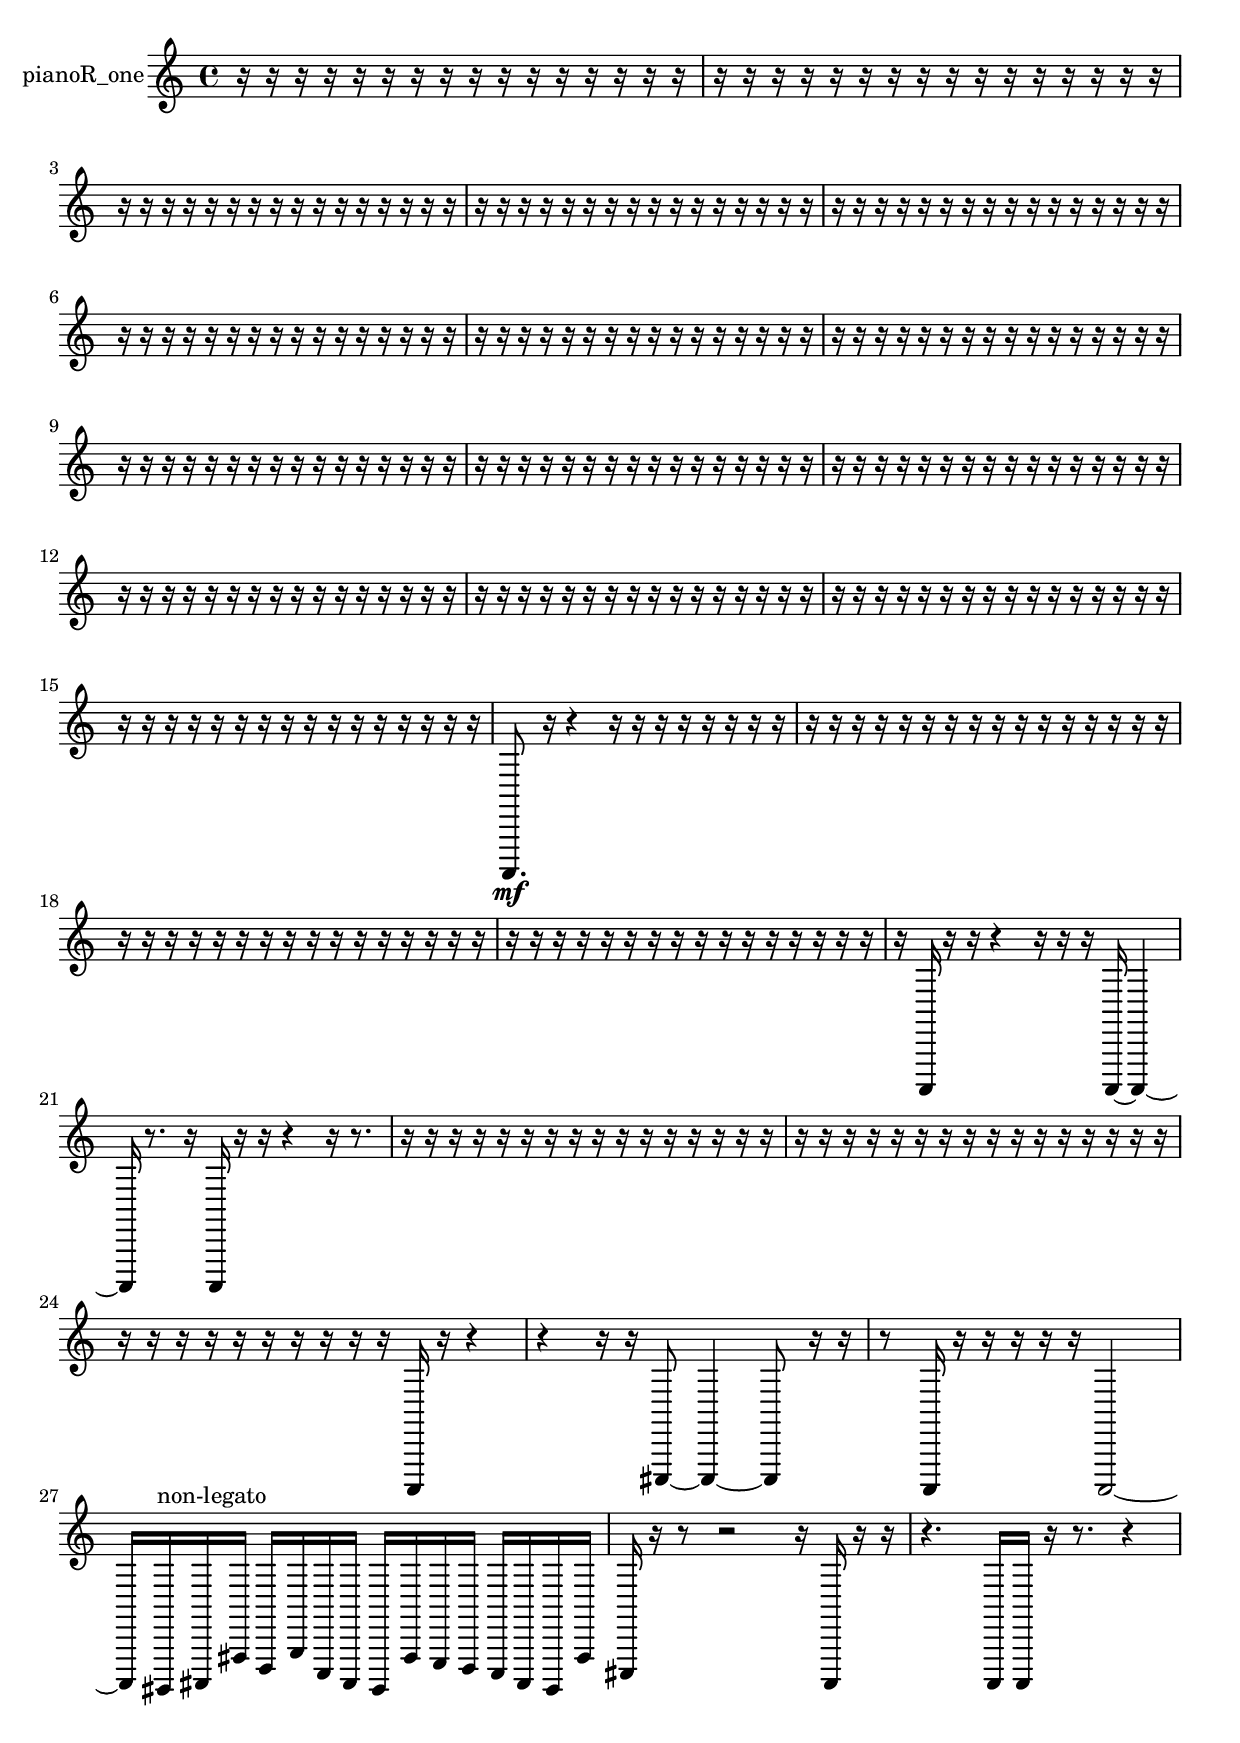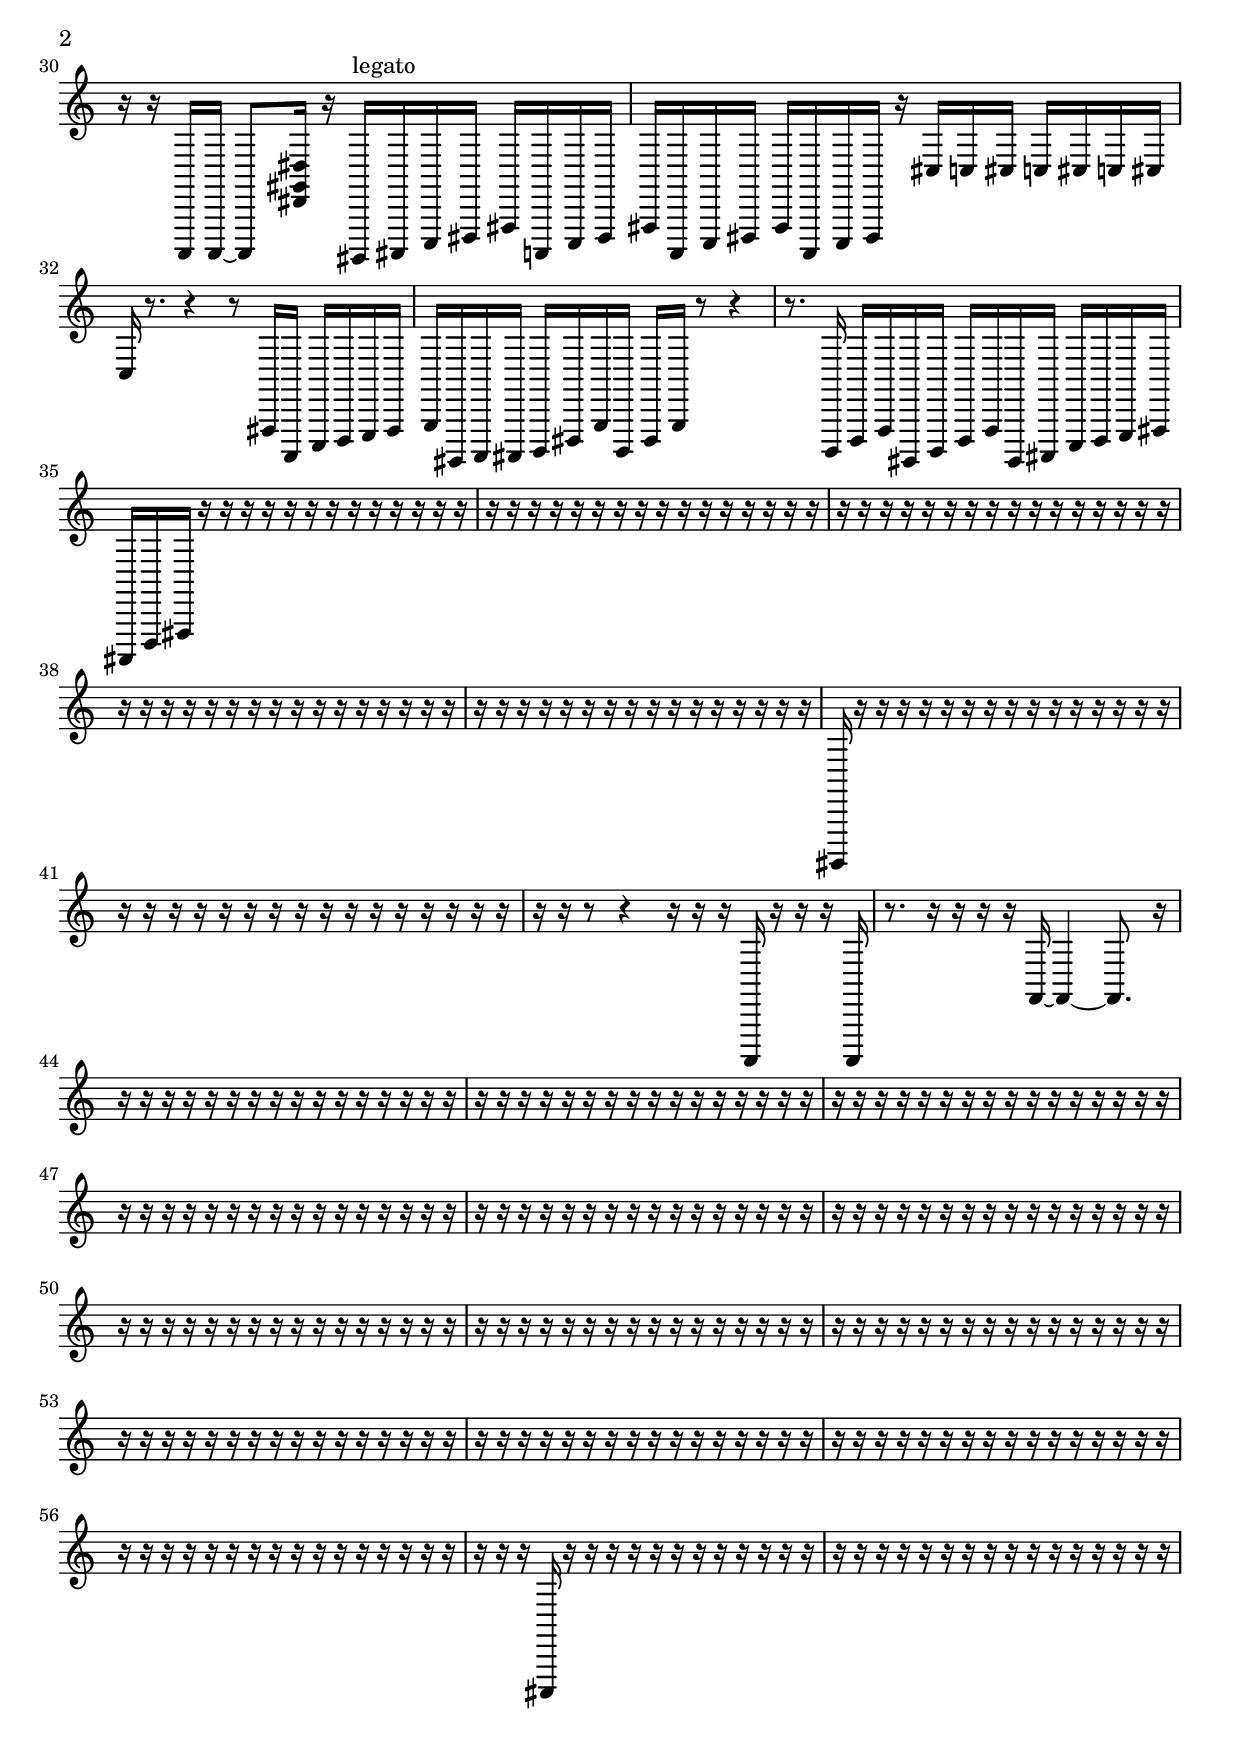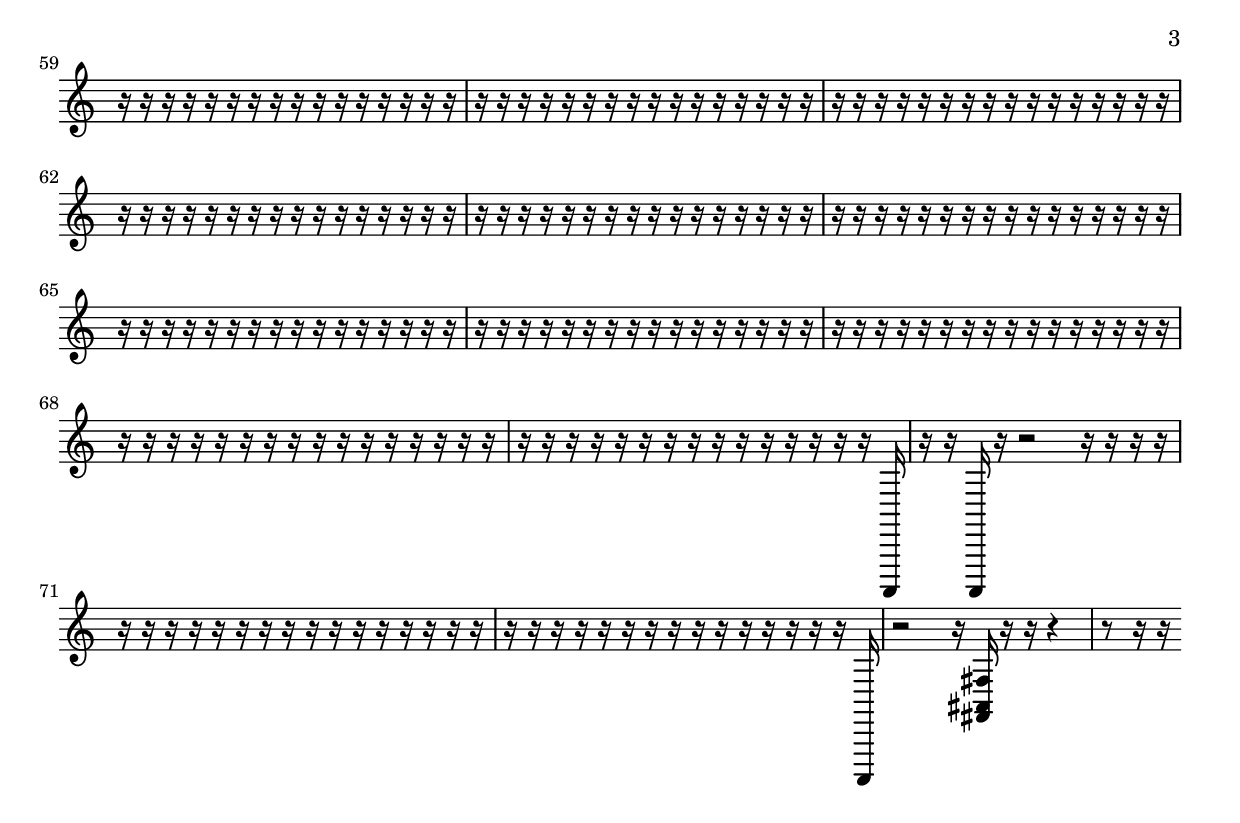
% [notes] external for Pure Data
% development-version July 14, 2014 
% by Jaime E. Oliver La Rosa
% la.rosa@nyu.edu
% @ the Waverly Labs in NYU MUSIC FAS
% Open this file with Lilypond
% more information is available at lilypond.org
% Released under the GNU General Public License.

% HEADERS

glissandoSkipOn = {
  \override NoteColumn.glissando-skip = ##t
  \hide NoteHead
  \hide Accidental
  \hide Tie
  \override NoteHead.no-ledgers = ##t
}

glissandoSkipOff = {
  \revert NoteColumn.glissando-skip
  \undo \hide NoteHead
  \undo \hide Tie
  \undo \hide Accidental
  \revert NoteHead.no-ledgers
}
pianoR_one_part = {

  \time 4/4

  \clef treble 
  % ________________________________________bar 1 :
  r16  r16  r16  r16 
  r16  r16  r16  r16 
  r16  r16  r16  r16 
  r16  r16  r16  r16  |
  % ________________________________________bar 2 :
  r16  r16  r16  r16 
  r16  r16  r16  r16 
  r16  r16  r16  r16 
  r16  r16  r16  r16  |
  % ________________________________________bar 3 :
  r16  r16  r16  r16 
  r16  r16  r16  r16 
  r16  r16  r16  r16 
  r16  r16  r16  r16  |
  % ________________________________________bar 4 :
  r16  r16  r16  r16 
  r16  r16  r16  r16 
  r16  r16  r16  r16 
  r16  r16  r16  r16  |
  % ________________________________________bar 5 :
  r16  r16  r16  r16 
  r16  r16  r16  r16 
  r16  r16  r16  r16 
  r16  r16  r16  r16  |
  % ________________________________________bar 6 :
  r16  r16  r16  r16 
  r16  r16  r16  r16 
  r16  r16  r16  r16 
  r16  r16  r16  r16  |
  % ________________________________________bar 7 :
  r16  r16  r16  r16 
  r16  r16  r16  r16 
  r16  r16  r16  r16 
  r16  r16  r16  r16  |
  % ________________________________________bar 8 :
  r16  r16  r16  r16 
  r16  r16  r16  r16 
  r16  r16  r16  r16 
  r16  r16  r16  r16  |
  % ________________________________________bar 9 :
  r16  r16  r16  r16 
  r16  r16  r16  r16 
  r16  r16  r16  r16 
  r16  r16  r16  r16  |
  % ________________________________________bar 10 :
  r16  r16  r16  r16 
  r16  r16  r16  r16 
  r16  r16  r16  r16 
  r16  r16  r16  r16  |
  % ________________________________________bar 11 :
  r16  r16  r16  r16 
  r16  r16  r16  r16 
  r16  r16  r16  r16 
  r16  r16  r16  r16  |
  % ________________________________________bar 12 :
  r16  r16  r16  r16 
  r16  r16  r16  r16 
  r16  r16  r16  r16 
  r16  r16  r16  r16  |
  % ________________________________________bar 13 :
  r16  r16  r16  r16 
  r16  r16  r16  r16 
  r16  r16  r16  r16 
  r16  r16  r16  r16  |
  % ________________________________________bar 14 :
  r16  r16  r16  r16 
  r16  r16  r16  r16 
  r16  r16  r16  r16 
  r16  r16  r16  r16  |
  % ________________________________________bar 15 :
  r16  r16  r16  r16 
  r16  r16  r16  r16 
  r16  r16  r16  r16 
  r16  r16  r16  r16  |
  % ________________________________________bar 16 :
  a,,,8.\mf  r16 
  r4 
  r16  r16  r16  r16 
  r16  r16  r16  r16  |
  % ________________________________________bar 17 :
  r16  r16  r16  r16 
  r16  r16  r16  r16 
  r16  r16  r16  r16 
  r16  r16  r16  r16  |
  % ________________________________________bar 18 :
  r16  r16  r16  r16 
  r16  r16  r16  r16 
  r16  r16  r16  r16 
  r16  r16  r16  r16  |
  % ________________________________________bar 19 :
  r16  r16  r16  r16 
  r16  r16  r16  r16 
  r16  r16  r16  r16 
  r16  r16  r16  r16  |
  % ________________________________________bar 20 :
  r16  a,,,16  r16  r16 
  r4 
  r16  r16  r16  a,,,16~ 
  a,,,4~  |
  % ________________________________________bar 21 :
  a,,,16  r8. 
  r16  a,,,16  r16  r16 
  r4 
  r16  r8.  |
  % ________________________________________bar 22 :
  r16  r16  r16  r16 
  r16  r16  r16  r16 
  r16  r16  r16  r16 
  r16  r16  r16  r16  |
  % ________________________________________bar 23 :
  r16  r16  r16  r16 
  r16  r16  r16  r16 
  r16  r16  r16  r16 
  r16  r16  r16  r16  |
  % ________________________________________bar 24 :
  r16  r16  r16  r16 
  r16  r16  r16  r16 
  r16  r16  a,,,16  r16 
  r4  |
  % ________________________________________bar 25 :
  r4 
  r16  r16  cis,,8~ 
  cis,,4~ 
  cis,,8  r16  r16  |
  % ________________________________________bar 26 :
  r8  a,,,16  r16 
  r16  r16  r16  r16 
  a,,,2~  |
  % ________________________________________bar 27 :
  a,,,16  gis,,,16^\markup {non-legato }  ais,,,16  fis,,16 
  d,,16  g,,16  c,,16  ais,,,16 
  gis,,,16  fis,,16  e,,16  d,,16 
  c,,16  ais,,,16  gis,,,16  fis,,16  |
  % ________________________________________bar 28 :
  cis,,16  r16  r8 
  r2 
  r16  a,,,16  r16  r16  |
  % ________________________________________bar 29 :
  r4. 
  a,,,16  a,,,16 
  r16  r8. 
  r4  |
  % ________________________________________bar 30 :
  r16  r16  a,,,16  a,,,16~ 
  a,,,8  <dis, gis, dis >16  r16 
  gis,,,16^\markup {legato }  ais,,,16  c,,16  dis,,16 
  fis,,16  a,,,16  c,,16  dis,,16  |
  % ________________________________________bar 31 :
  fis,,16  a,,,16  c,,16  dis,,16 
  fis,,16  a,,,16  c,,16  dis,,16 
  r16  cis16  c16  cis16 
  c16  cis16  c16  cis16  |
  % ________________________________________bar 32 :
  c16  r8. 
  r4 
  r8  fis,,16  a,,,16 
  c,,16  d,,16  e,,16  fis,,16  |
  % ________________________________________bar 33 :
  g,,16  gis,,,16  a,,,16  ais,,,16 
  b,,,16  dis,,16  g,,16  b,,,16 
  dis,,16  g,,16  r8 
  r4  |
  % ________________________________________bar 34 :
  r8.  b,,,16 
  d,,16  f,,16  gis,,,16  b,,,16 
  d,,16  f,,16  gis,,,16  ais,,,16 
  c,,16  d,,16  e,,16  fis,,16  |
  % ________________________________________bar 35 :
  ais,,,16  d,,16  fis,,16  r16 
  r16  r16  r16  r16 
  r16  r16  r16  r16 
  r16  r16  r16  r16  |
  % ________________________________________bar 36 :
  r16  r16  r16  r16 
  r16  r16  r16  r16 
  r16  r16  r16  r16 
  r16  r16  r16  r16  |
  % ________________________________________bar 37 :
  r16  r16  r16  r16 
  r16  r16  r16  r16 
  r16  r16  r16  r16 
  r16  r16  r16  r16  |
  % ________________________________________bar 38 :
  r16  r16  r16  r16 
  r16  r16  r16  r16 
  r16  r16  r16  r16 
  r16  r16  r16  r16  |
  % ________________________________________bar 39 :
  r16  r16  r16  r16 
  r16  r16  r16  r16 
  r16  r16  r16  r16 
  r16  r16  r16  r16  |
  % ________________________________________bar 40 :
  gis,,,16  r16  r16  r16 
  r16  r16  r16  r16 
  r16  r16  r16  r16 
  r16  r16  r16  r16  |
  % ________________________________________bar 41 :
  r16  r16  r16  r16 
  r16  r16  r16  r16 
  r16  r16  r16  r16 
  r16  r16  r16  r16  |
  % ________________________________________bar 42 :
  r16  r16  r8 
  r4 
  r16  r16  r16  a,,,16 
  r16  r16  r16  a,,,16  |
  % ________________________________________bar 43 :
  r8.  r16 
  r16  r16  r16  f,16~ 
  f,4~ 
  f,8.  r16  |
  % ________________________________________bar 44 :
  r16  r16  r16  r16 
  r16  r16  r16  r16 
  r16  r16  r16  r16 
  r16  r16  r16  r16  |
  % ________________________________________bar 45 :
  r16  r16  r16  r16 
  r16  r16  r16  r16 
  r16  r16  r16  r16 
  r16  r16  r16  r16  |
  % ________________________________________bar 46 :
  r16  r16  r16  r16 
  r16  r16  r16  r16 
  r16  r16  r16  r16 
  r16  r16  r16  r16  |
  % ________________________________________bar 47 :
  r16  r16  r16  r16 
  r16  r16  r16  r16 
  r16  r16  r16  r16 
  r16  r16  r16  r16  |
  % ________________________________________bar 48 :
  r16  r16  r16  r16 
  r16  r16  r16  r16 
  r16  r16  r16  r16 
  r16  r16  r16  r16  |
  % ________________________________________bar 49 :
  r16  r16  r16  r16 
  r16  r16  r16  r16 
  r16  r16  r16  r16 
  r16  r16  r16  r16  |
  % ________________________________________bar 50 :
  r16  r16  r16  r16 
  r16  r16  r16  r16 
  r16  r16  r16  r16 
  r16  r16  r16  r16  |
  % ________________________________________bar 51 :
  r16  r16  r16  r16 
  r16  r16  r16  r16 
  r16  r16  r16  r16 
  r16  r16  r16  r16  |
  % ________________________________________bar 52 :
  r16  r16  r16  r16 
  r16  r16  r16  r16 
  r16  r16  r16  r16 
  r16  r16  r16  r16  |
  % ________________________________________bar 53 :
  r16  r16  r16  r16 
  r16  r16  r16  r16 
  r16  r16  r16  r16 
  r16  r16  r16  r16  |
  % ________________________________________bar 54 :
  r16  r16  r16  r16 
  r16  r16  r16  r16 
  r16  r16  r16  r16 
  r16  r16  r16  r16  |
  % ________________________________________bar 55 :
  r16  r16  r16  r16 
  r16  r16  r16  r16 
  r16  r16  r16  r16 
  r16  r16  r16  r16  |
  % ________________________________________bar 56 :
  r16  r16  r16  r16 
  r16  r16  r16  r16 
  r16  r16  r16  r16 
  r16  r16  r16  r16  |
  % ________________________________________bar 57 :
  r16  r16  r16  cis,,16 
  r16  r16  r16  r16 
  r16  r16  r16  r16 
  r16  r16  r16  r16  |
  % ________________________________________bar 58 :
  r16  r16  r16  r16 
  r16  r16  r16  r16 
  r16  r16  r16  r16 
  r16  r16  r16  r16  |
  % ________________________________________bar 59 :
  r16  r16  r16  r16 
  r16  r16  r16  r16 
  r16  r16  r16  r16 
  r16  r16  r16  r16  |
  % ________________________________________bar 60 :
  r16  r16  r16  r16 
  r16  r16  r16  r16 
  r16  r16  r16  r16 
  r16  r16  r16  r16  |
  % ________________________________________bar 61 :
  r16  r16  r16  r16 
  r16  r16  r16  r16 
  r16  r16  r16  r16 
  r16  r16  r16  r16  |
  % ________________________________________bar 62 :
  r16  r16  r16  r16 
  r16  r16  r16  r16 
  r16  r16  r16  r16 
  r16  r16  r16  r16  |
  % ________________________________________bar 63 :
  r16  r16  r16  r16 
  r16  r16  r16  r16 
  r16  r16  r16  r16 
  r16  r16  r16  r16  |
  % ________________________________________bar 64 :
  r16  r16  r16  r16 
  r16  r16  r16  r16 
  r16  r16  r16  r16 
  r16  r16  r16  r16  |
  % ________________________________________bar 65 :
  r16  r16  r16  r16 
  r16  r16  r16  r16 
  r16  r16  r16  r16 
  r16  r16  r16  r16  |
  % ________________________________________bar 66 :
  r16  r16  r16  r16 
  r16  r16  r16  r16 
  r16  r16  r16  r16 
  r16  r16  r16  r16  |
  % ________________________________________bar 67 :
  r16  r16  r16  r16 
  r16  r16  r16  r16 
  r16  r16  r16  r16 
  r16  r16  r16  r16  |
  % ________________________________________bar 68 :
  r16  r16  r16  r16 
  r16  r16  r16  r16 
  r16  r16  r16  r16 
  r16  r16  r16  r16  |
  % ________________________________________bar 69 :
  r16  r16  r16  r16 
  r16  r16  r16  r16 
  r16  r16  r16  r16 
  r16  r16  r16  a,,,16  |
  % ________________________________________bar 70 :
  r16  r16  a,,,16  r16 
  r2 
  r16  r16  r16  r16  |
  % ________________________________________bar 71 :
  r16  r16  r16  r16 
  r16  r16  r16  r16 
  r16  r16  r16  r16 
  r16  r16  r16  r16  |
  % ________________________________________bar 72 :
  r16  r16  r16  r16 
  r16  r16  r16  r16 
  r16  r16  r16  r16 
  r16  r16  r16  a,,,16  |
  % ________________________________________bar 73 :
  r2 
  r16  <fis, ais, fis >16  r16  r16 
  r4  |
  % ________________________________________bar 74 :
  r8  r16  r16 
}

\score {
  \new Staff \with { instrumentName = "pianoR_one" } {
    \new Voice {
      \pianoR_one_part
    }
  }
  \layout {
    \mergeDifferentlyHeadedOn
    \mergeDifferentlyDottedOn
    \set harmonicDots = ##t
    \override Glissando.thickness = #4
    \set Staff.pedalSustainStyle = #'mixed
    \override TextSpanner.bound-padding = #1.0
    \override TextSpanner.bound-details.right.padding = #1.3
    \override TextSpanner.bound-details.right.stencil-align-dir-y = #CENTER
    \override TextSpanner.bound-details.left.stencil-align-dir-y = #CENTER
    \override TextSpanner.bound-details.right-broken.text = ##f
    \override TextSpanner.bound-details.left-broken.text = ##f
    \override Glissando.minimum-length = #4
    \override Glissando.springs-and-rods = #ly:spanner::set-spacing-rods
    \override Glissando.breakable = ##t
    \override Glissando.after-line-breaking = ##t
    \set baseMoment = #(ly:make-moment 1/8)
    \set beatStructure = 2,2,2,2
    #(set-default-paper-size "a4")
  }
  \midi { }
}

\version "2.19.49"
% notes Pd External version testing 
